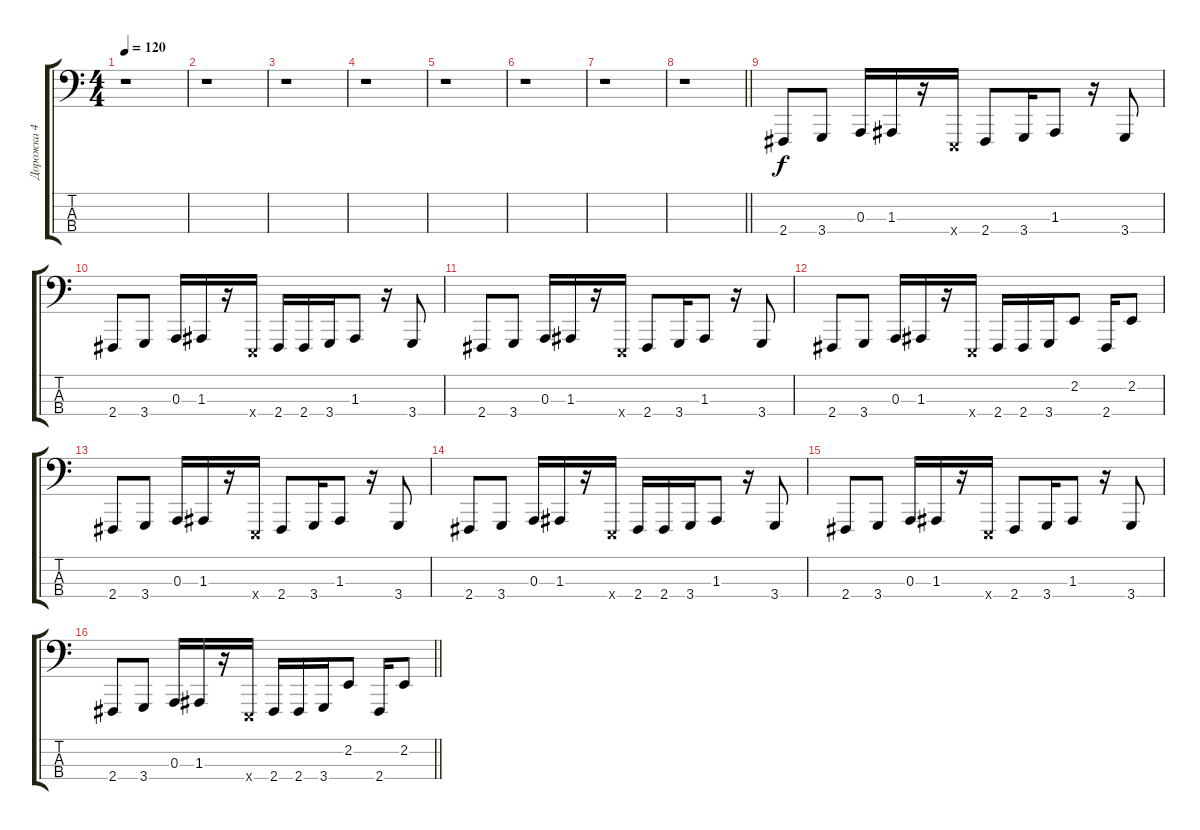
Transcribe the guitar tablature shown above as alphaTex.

\track ("Дорожка 4" "Дорожка 4") {instrument lead2sawtooth}
\staff {score tabs}
\tuning (G2 D2 A1 E1) {hide}
\ts (4 4)
\tempo 120
\clef f4
\ks c
r.1{dy f instrument lead2sawtooth} |
r.1 |
r.1 |
r.1 |
r.1 |
r.1 |
r.1 |
\barLineRight lightlight
r.1 |
2.4.8 3.4.8 0.3.16 1.3.16 r.16 0.4{x}.16 2.4.8 3.4.16 1.3.8 r.16 3.4.8 |
2.4.8 3.4.8 0.3.16 1.3.16 r.16 0.4{x}.16 2.4.16 2.4.16 3.4.16 1.3.8 r.16 3.4.8 |
2.4.8 3.4.8 0.3.16 1.3.16 r.16 0.4{x}.16 2.4.8 3.4.16 1.3.8 r.16 3.4.8 |
2.4.8 3.4.8 0.3.16 1.3.16 r.16 0.4{x}.16 2.4.16 2.4.16 3.4.16 2.2.8 2.4.16 2.2.8 |
2.4.8 3.4.8 0.3.16 1.3.16 r.16 0.4{x}.16 2.4.8 3.4.16 1.3.8 r.16 3.4.8 |
2.4.8 3.4.8 0.3.16 1.3.16 r.16 0.4{x}.16 2.4.16 2.4.16 3.4.16 1.3.8 r.16 3.4.8 |
2.4.8 3.4.8 0.3.16 1.3.16 r.16 0.4{x}.16 2.4.8 3.4.16 1.3.8 r.16 3.4.8 |
\barLineRight lightlight
2.4.8 3.4.8 0.3.16 1.3.16 r.16 0.4{x}.16 2.4.16 2.4.16 3.4.16 2.2.8 2.4.16 2.2.8
